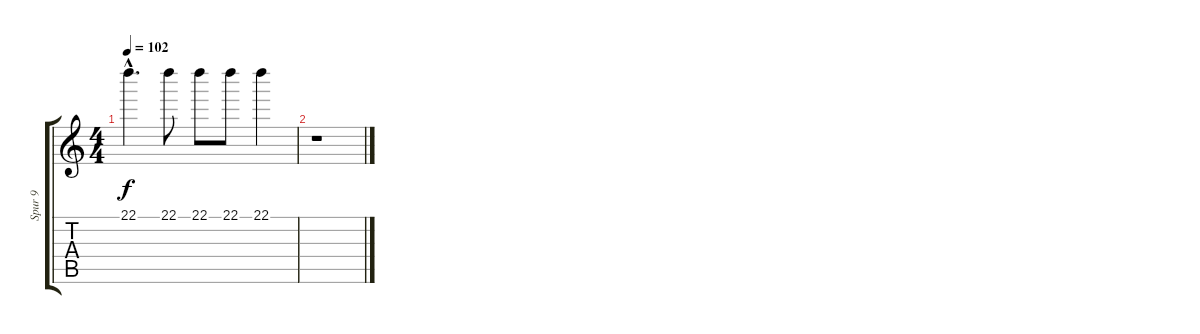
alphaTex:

\track ("Spur 9" "Spur 9") {instrument electricguitarclean}
\staff {score tabs}
\tuning (E4 B3 G3 D3 A2 E2) {hide}
\ts (4 4)
\tempo 102
\clef g2
\ks c
22.1{hac t}.4{d dy f} 22.1.8 22.1.8 22.1.8 22.1.4 |
r.1
